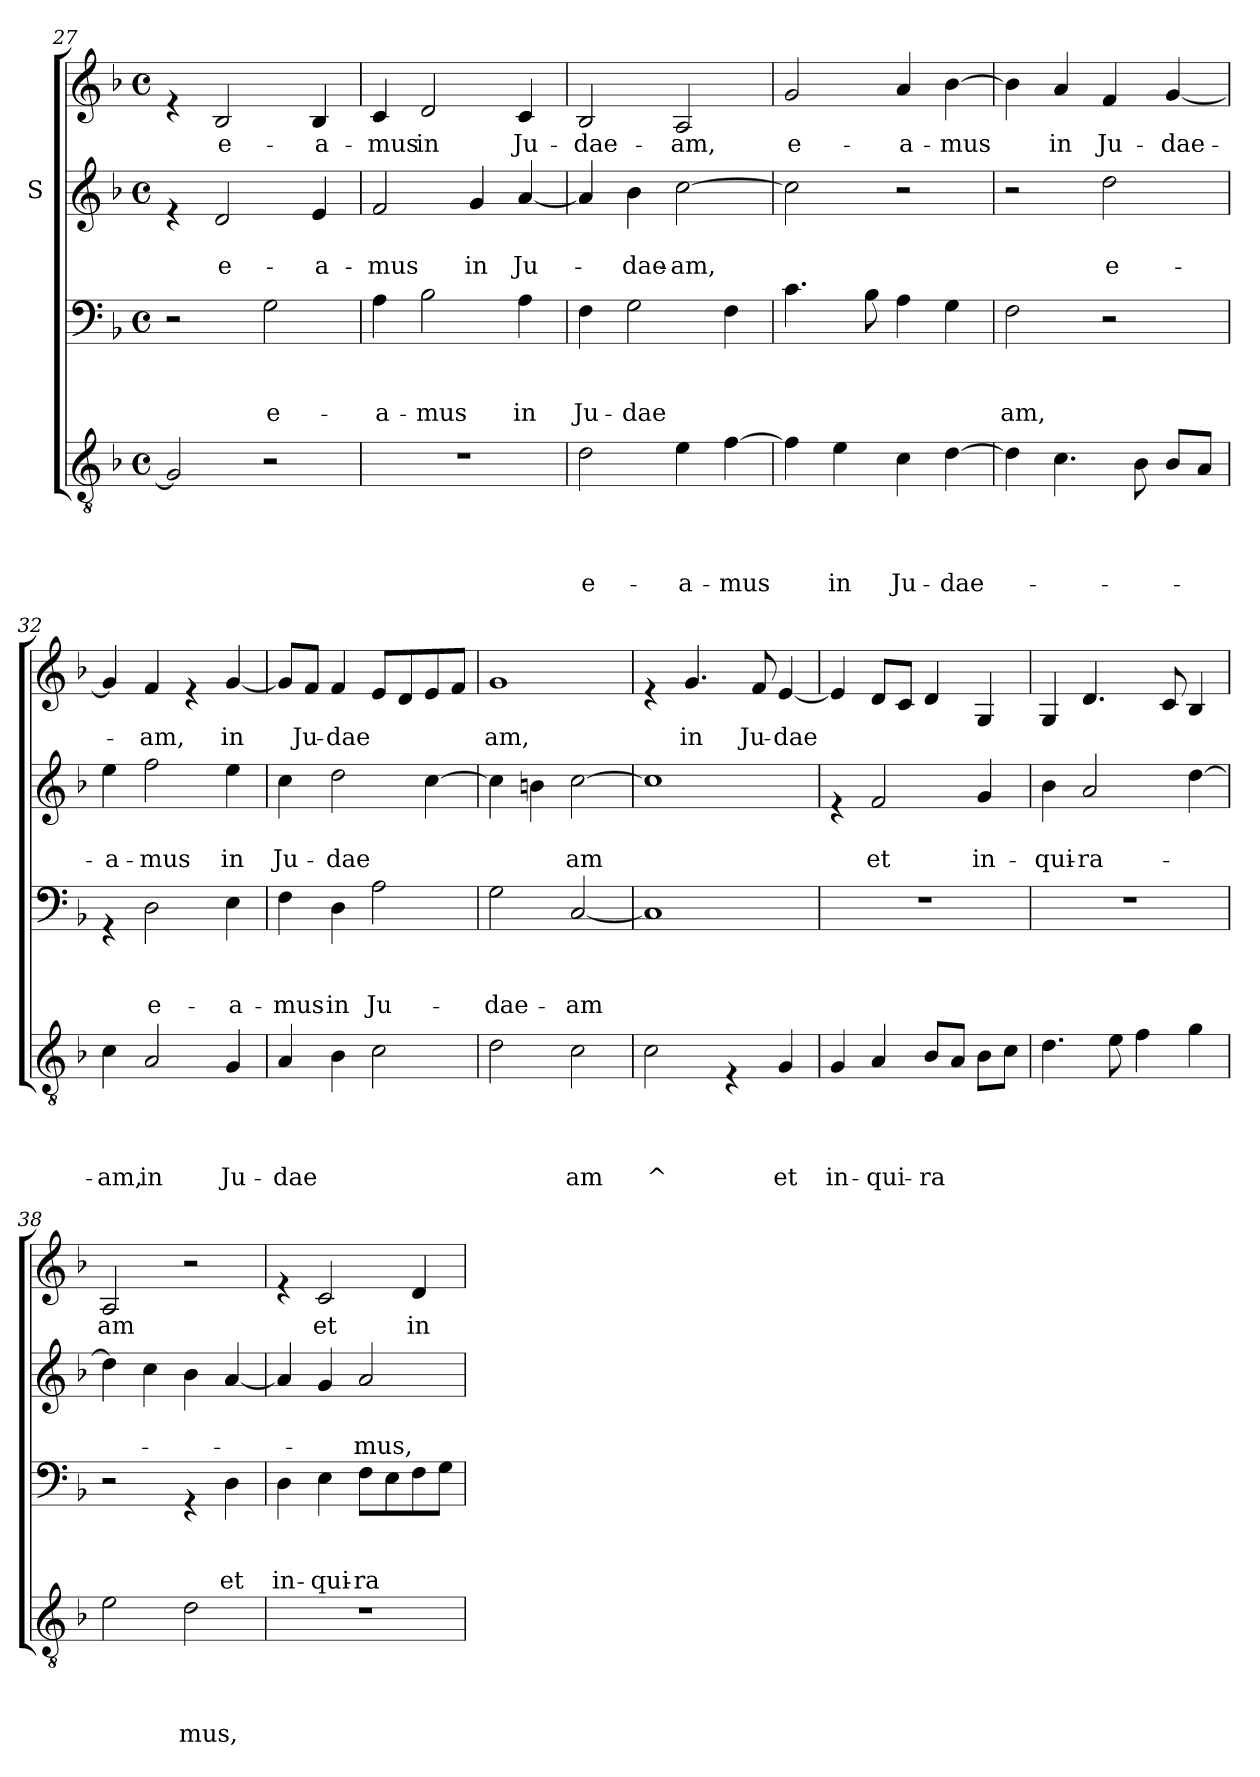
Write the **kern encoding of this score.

**kern	**text	**text	**text	**text	**kern	**text	**text	**text	**kern	**text	**text	**kern	**text
*part4	*part4	*part4	*part4	*part4	*part3	*part3	*part3	*part3	*part2	*part2	*part2	*part1	*part1
*staff4	*staff4	*staff4	*staff4	*staff4	*staff3	*staff3	*staff3	*staff3	*staff2	*staff2	*staff2	*staff1	*staff1
*	*	*	*	*	*	*	*	*	*I"S	*	*	*	*
*clefGv2	*	*	*	*	*clefF4	*	*	*	*clefG2	*	*	*clefG2	*
*k[b-]	*	*	*	*	*k[b-]	*	*	*	*k[b-]	*	*	*k[b-]	*
*F:	*	*	*	*	*F:	*	*	*	*F:	*	*	*F:	*
*M4/4	*	*	*	*	*M4/4	*	*	*	*M4/4	*	*	*M4/4	*
*met(c)	*	*	*	*	*met(c)	*	*	*	*met(c)	*	*	*met(c)	*
=27	=27	=27	=27	=27	=27	=27	=27	=27	=27	=27	=27	=27	=27
2G/]	.	.	.	.	2r	.	.	.	4re	.	.	4re	.
!	!	!	!	!	!	!	!	!	!	!	!LO:LY:b	!	!LO:LY:b
.	.	.	.	.	.	.	.	.	2d/	.	e-	2B-/	e-
!	!	!	!	!	!	!	!	!LO:LY:b	!	!	!	!	!
2r	.	.	.	.	2G\	.	.	e-	.	.	.	.	.
!	!	!	!	!	!	!	!	!	!	!	!LO:LY:b	!	!LO:LY:b
.	.	.	.	.	.	.	.	.	4e/	.	-a-	4B-/	-a-
=28	=28	=28	=28	=28	=28	=28	=28	=28	=28	=28	=28	=28	=28
!	!	!	!	!	!	!	!	!LO:LY:b	!	!	!LO:LY:b	!	!LO:LY:b
1r	.	.	.	.	4A\	.	.	-a-	2f/	.	-mus	4c/	-mus
!	!	!	!	!	!	!	!	!LO:LY:b	!	!	!	!	!LO:LY:b
.	.	.	.	.	2B-\	.	.	-mus	.	.	.	2d/	in
!	!	!	!	!	!	!	!	!	!	!	!LO:LY:b	!	!
.	.	.	.	.	.	.	.	.	4g/	.	in	.	.
!	!	!	!	!	!	!	!	!LO:LY:b	!	!	!LO:LY:b	!	!LO:LY:b
.	.	.	.	.	4A\	.	.	in	[<4a/	.	Ju-	4c/	Ju-
!!LO:LB:g=z
=29	=29	=29	=29	=29	=29	=29	=29	=29	=29	=29	=29	=29	=29
!	!	!	!	!LO:LY:b	!	!	!	!LO:LY:b	!	!	!	!	!LO:LY:b
2d\	.	.	.	e-	4F\	.	.	Ju-	4a/]	.	.	2B-/	-dae-
!	!	!	!	!	!	!	!	!LO:LY:b	!	!	!LO:LY:b	!	!
.	.	.	.	.	2G\	.	.	-dae	4b-\	.	-dae-	.	.
!	!	!	!	!LO:LY:b	!	!	!	!	!	!	!LO:LY:b	!	!LO:LY:b
4e\	.	.	.	-a-	.	.	.	.	[>2cc\	.	-am,	2A/	-am,
!	!	!	!	!LO:LY:b	!	!	!	!	!	!	!	!	!
[>4f\	.	.	.	-mus	4F\	.	.	.	.	.	.	.	.
=30	=30	=30	=30	=30	=30	=30	=30	=30	=30	=30	=30	=30	=30
!	!	!	!	!	!	!	!	!	!	!	!	!	!LO:LY:b
4f\]	.	.	.	.	4.c\	.	.	.	2cc\]	.	.	2g/	e-
!	!	!	!	!LO:LY:b	!	!	!	!	!	!	!	!	!
4e\	.	.	.	in	.	.	.	.	.	.	.	.	.
.	.	.	.	.	8B-\	.	.	.	.	.	.	.	.
!	!	!	!	!LO:LY:b	!	!	!	!	!	!	!	!	!LO:LY:b
4c\	.	.	.	Ju-	4A\	.	.	.	2r	.	.	4a/	-a-
!	!	!	!	!LO:LY:b	!	!	!	!	!	!	!	!	!LO:LY:b
[>4d\	.	.	.	-dae-	4G\	.	.	.	.	.	.	[>4b-\	-mus
=31	=31	=31	=31	=31	=31	=31	=31	=31	=31	=31	=31	=31	=31
!	!	!	!	!	!	!	!	!LO:LY:b	!	!	!	!	!
4d\]	.	.	.	.	2F\	.	.	am,	2r	.	.	4b-\]	.
!	!	!	!	!	!	!	!	!	!	!	!	!	!LO:LY:b
4.c\	.	.	.	.	.	.	.	.	.	.	.	4a/	in
!	!	!	!	!	!	!	!	!	!	!	!LO:LY:b	!	!LO:LY:b
.	.	.	.	.	2r	.	.	.	2dd\	.	e-	4f/	Ju-
8B-\	.	.	.	.	.	.	.	.	.	.	.	.	.
!	!	!	!	!	!	!	!	!	!	!	!	!	!LO:LY:b
8B-/L	.	.	.	.	.	.	.	.	.	.	.	[<4g/	-dae-
8A/J	.	.	.	.	.	.	.	.	.	.	.	.	.
=32	=32	=32	=32	=32	=32	=32	=32	=32	=32	=32	=32	=32	=32
!	!	!	!	!LO:LY:b	!	!	!	!	!	!	!LO:LY:b	!	!
4c\	.	.	.	-am,	4rGG	.	.	.	4ee\	.	-a-	4g/]	.
!	!	!	!	!LO:LY:b	!	!	!	!LO:LY:b	!	!	!LO:LY:b	!	!LO:LY:b
2A/	.	.	.	in	2D\	.	.	e-	2ff\	.	-mus	4f/	-am,
.	.	.	.	.	.	.	.	.	.	.	.	4re	.
!	!	!	!	!LO:LY:b	!	!	!	!LO:LY:b	!	!	!LO:LY:b	!	!LO:LY:b
4G/	.	.	.	Ju-	4E\	.	.	-a-	4ee\	.	in	[<4g/	in
=33	=33	=33	=33	=33	=33	=33	=33	=33	=33	=33	=33	=33	=33
!	!	!	!	!LO:LY:b	!	!	!	!LO:LY:b	!	!	!LO:LY:b	!	!
4A/	.	.	.	-dae	4F\	.	.	-mus	4cc\	.	Ju-	8g/L]	.
!	!	!	!	!	!	!	!	!	!	!	!	!	!LO:LY:b
.	.	.	.	.	.	.	.	.	.	.	.	8f/J	Ju-
!	!	!	!	!	!	!	!	!LO:LY:b	!	!	!LO:LY:b	!	!LO:LY:b
4B-\	.	.	.	.	4D\	.	.	in	2dd\	.	-dae	4f/	-dae
!	!	!	!	!	!	!	!	!LO:LY:b	!	!	!	!	!
2c\	.	.	.	.	2A\	.	.	Ju-	.	.	.	8e/L	.
.	.	.	.	.	.	.	.	.	.	.	.	8d/	.
.	.	.	.	.	.	.	.	.	[>4cc\	.	.	8e/	.
.	.	.	.	.	.	.	.	.	.	.	.	8f/J	.
!!LO:LB:g=z
=34	=34	=34	=34	=34	=34	=34	=34	=34	=34	=34	=34	=34	=34
!	!	!	!	!	!	!	!	!LO:LY:b	!	!	!	!	!LO:LY:b
2d\	.	.	.	.	2G\	.	.	-dae-	4cc\]	.	.	1g	am,
.	.	.	.	.	.	.	.	.	4bn\	.	.	.	.
!	!	!	!	!LO:LY:b	!	!	!	!LO:LY:b	!	!	!LO:LY:b	!	!
2c\	.	.	.	am	[<2C/	.	.	-am	[>2cc\	.	am	.	.
=35	=35	=35	=35	=35	=35	=35	=35	=35	=35	=35	=35	=35	=35
!	!	!	!	!LO:LY:b	!	!	!	!	!	!	!	!	!
2c\	.	.	.	^	1C]	.	.	.	1cc]	.	.	4re	.
!	!	!	!	!	!	!	!	!	!	!	!	!	!LO:LY:b
.	.	.	.	.	.	.	.	.	.	.	.	4.g/	in
4rE	.	.	.	.	.	.	.	.	.	.	.	.	.
!	!	!	!	!	!	!	!	!	!	!	!	!	!LO:LY:b
.	.	.	.	.	.	.	.	.	.	.	.	8f/	Ju-
!	!	!	!	!LO:LY:b	!	!	!	!	!	!	!	!	!LO:LY:b
4G/	.	.	.	et	.	.	.	.	.	.	.	[<4e/	-dae
=36	=36	=36	=36	=36	=36	=36	=36	=36	=36	=36	=36	=36	=36
!	!	!	!	!LO:LY:b	!	!	!	!	!	!	!	!	!
4G/	.	.	.	in-	1r	.	.	.	4re	.	.	4e/]	.
!	!	!	!	!LO:LY:b	!	!	!	!	!	!	!LO:LY:b	!	!
4A/	.	.	.	-qui-	.	.	.	.	2f/	.	et	8d/L	.
.	.	.	.	.	.	.	.	.	.	.	.	8c/J	.
!	!	!	!	!LO:LY:b	!	!	!	!	!	!	!	!	!
8B-/L	.	.	.	-ra	.	.	.	.	.	.	.	4d/	.
8A/J	.	.	.	.	.	.	.	.	.	.	.	.	.
!	!	!	!	!	!	!	!	!	!	!	!LO:LY:b	!	!
8B-\L	.	.	.	.	.	.	.	.	4g/	.	in-	4G/	.
8c\J	.	.	.	.	.	.	.	.	.	.	.	.	.
=37	=37	=37	=37	=37	=37	=37	=37	=37	=37	=37	=37	=37	=37
!	!	!	!	!	!	!	!	!	!	!	!LO:LY:b	!	!
4.d\	.	.	.	.	1r	.	.	.	4b-\	.	-qui-	4G/	.
!	!	!	!	!	!	!	!	!	!	!	!LO:LY:b	!	!
.	.	.	.	.	.	.	.	.	2a/	.	-ra-	4.d/	.
8e\	.	.	.	.	.	.	.	.	.	.	.	.	.
4f\	.	.	.	.	.	.	.	.	.	.	.	.	.
.	.	.	.	.	.	.	.	.	.	.	.	8c/	.
4g\	.	.	.	.	.	.	.	.	[>4dd\	.	.	4B-/	.
=38	=38	=38	=38	=38	=38	=38	=38	=38	=38	=38	=38	=38	=38
!	!	!	!	!	!	!	!	!	!	!	!	!	!LO:LY:b
2e\	.	.	.	.	2r	.	.	.	4dd\]	.	.	2A/	am
.	.	.	.	.	.	.	.	.	4cc\	.	.	.	.
!	!	!	!	!LO:LY:b	!	!	!	!	!	!	!	!	!
2d\	.	.	.	mus,	4rGG	.	.	.	4b-\	.	.	2r	.
!	!	!	!	!	!	!	!	!LO:LY:b	!	!	!	!	!
.	.	.	.	.	4D\	.	.	et	[<4a/	.	.	.	.
!!LO:LB:g=z
=39	=39	=39	=39	=39	=39	=39	=39	=39	=39	=39	=39	=39	=39
!	!	!	!	!	!	!	!	!LO:LY:b	!	!	!	!	!
1r	.	.	.	.	4D\	.	.	in-	4a/]	.	.	4re	.
!	!	!	!	!	!	!	!	!LO:LY:b	!	!	!	!	!LO:LY:b
.	.	.	.	.	4E\	.	.	-qui-	4g/	.	.	2c/	et
!	!	!	!	!	!	!	!	!LO:LY:b	!	!	!LO:LY:b	!	!
.	.	.	.	.	8F\L	.	.	-ra	2a/	.	-mus,	.	.
.	.	.	.	.	8E\	.	.	.	.	.	.	.	.
!	!	!	!	!	!	!	!	!	!	!	!	!	!LO:LY:b
.	.	.	.	.	8F\	.	.	.	.	.	.	4d/	in-
.	.	.	.	.	8G\J	.	.	.	.	.	.	.	.
=	=	=	=	=	=	=	=	=	=	=	=	=	=
*-	*-	*-	*-	*-	*-	*-	*-	*-	*-	*-	*-	*-	*-
